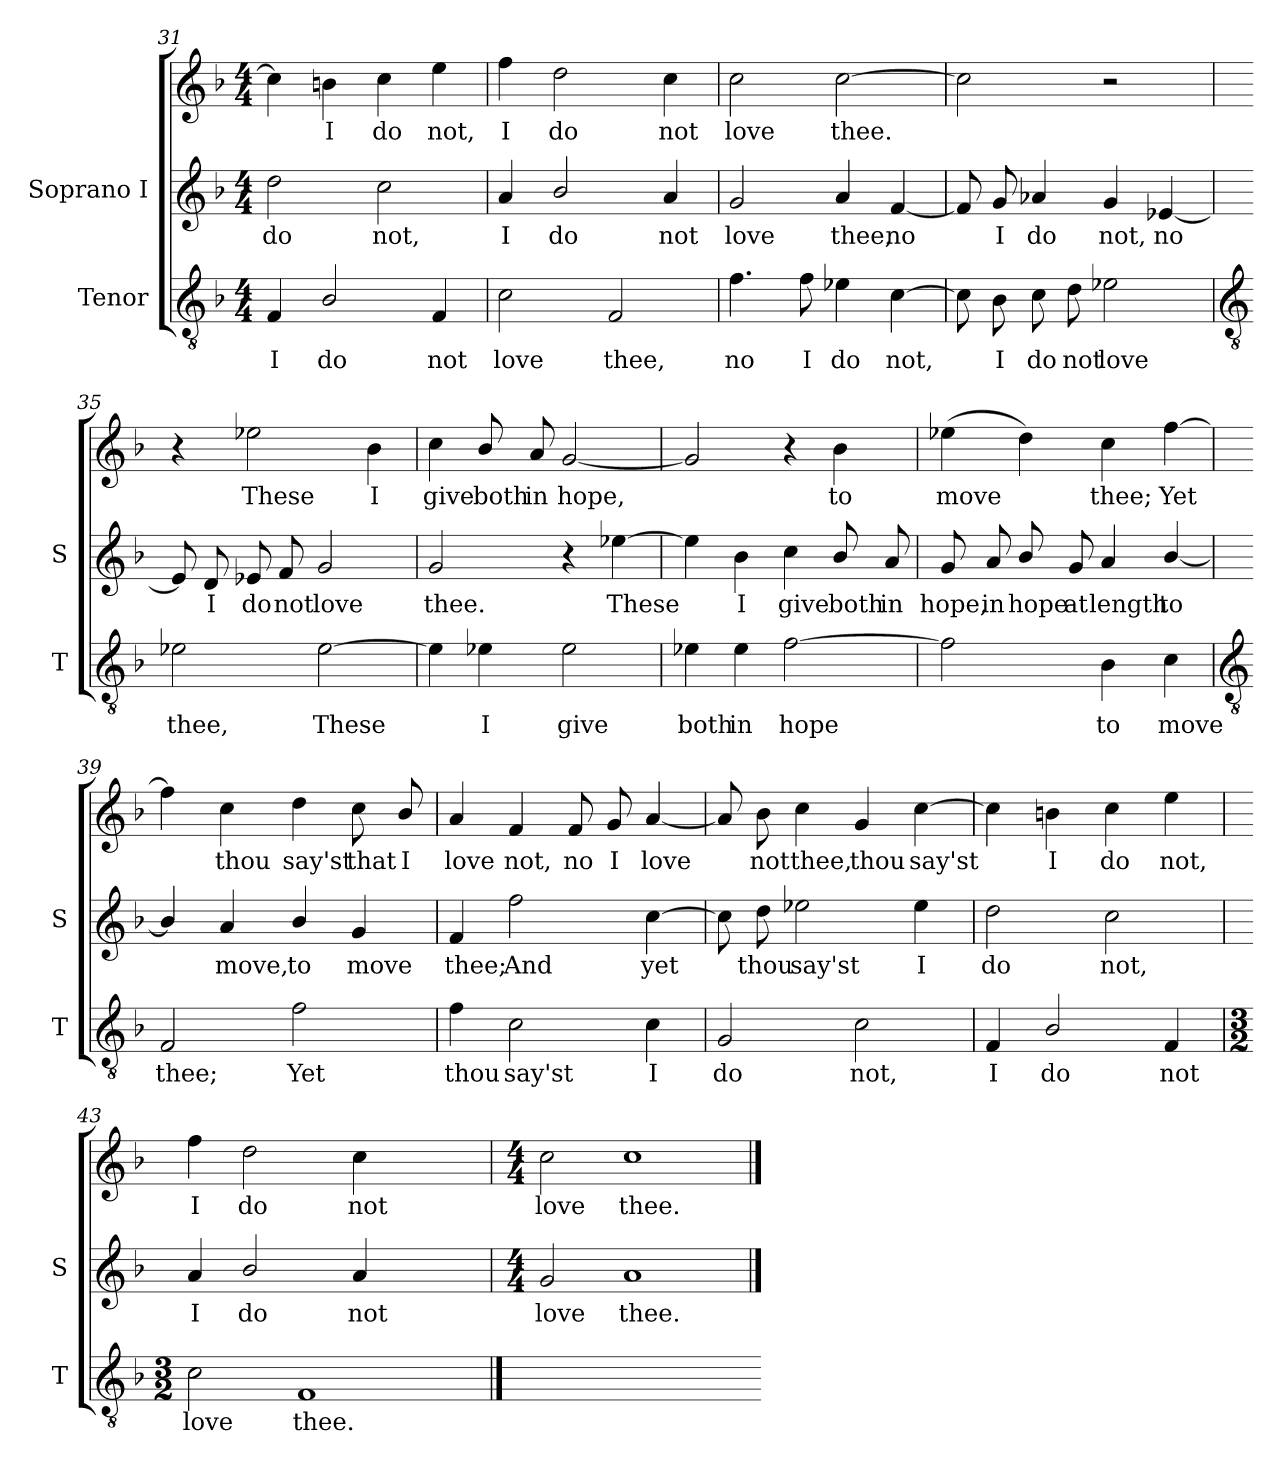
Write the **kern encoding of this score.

**kern	**text	**kern	**text	**kern	**text
*part2	*part2	*part1	*part1	*part1	*part1
*staff3	*staff3	*staff2	*staff2	*staff1	*staff1
*I"Tenor	*	*I"Soprano I	*	*	*
*I'T	*	*I'S	*	*	*
*clefGv2	*	*clefG2	*	*clefG2	*
*k[b-]	*	*k[b-]	*	*k[b-]	*
*F:	*	*F:	*	*F:	*
*M4/4	*	*M4/4	*	*M4/4	*
=31	=31	=31	=31	=31	=31
!	!LO:LY:b	!	!LO:LY:b	!	!
4F	I	2dd	do	4cc]	.
!	!LO:LY:b	!	!	!	!LO:LY:b
2B-/	do	.	.	4bn	I
!	!	!	!LO:LY:b	!	!LO:LY:b
.	.	2cc	not,	4cc	do
!	!LO:LY:b	!	!	!	!LO:LY:b
4F	not	.	.	4ee	not,
=32	=32	=32	=32	=32	=32
!	!LO:LY:b	!	!LO:LY:b	!	!LO:LY:b
2c	love	4a	I	4ff	I
!	!	!	!LO:LY:b	!	!LO:LY:b
.	.	2b-/	do	2dd	do
!	!LO:LY:b	!	!	!	!
2F	thee,	.	.	.	.
!	!	!	!LO:LY:b	!	!LO:LY:b
.	.	4a	not	4cc	not
=33	=33	=33	=33	=33	=33
!	!LO:LY:b	!	!LO:LY:b	!	!LO:LY:b
4.f	no	2g	love	2cc	love
!	!LO:LY:b	!	!	!	!
8f	I	.	.	.	.
!	!LO:LY:b	!	!LO:LY:b	!	!LO:LY:b
4e-X	do	4a	thee,	[2cc	thee.
!	!LO:LY:b	!	!LO:LY:b	!	!
[4c	not,	[4f	no	.	.
=34	=34	=34	=34	=34	=34
8c]	.	8f]	.	2cc]	.
!	!LO:LY:b	!	!LO:LY:b	!	!
8B-	I	8g	I	.	.
!	!LO:LY:b	!	!LO:LY:b	!	!
8c	do	4a-X	do	.	.
!	!LO:LY:b	!	!	!	!
8d	not	.	.	.	.
!	!LO:LY:b	!	!LO:LY:b	!	!
2e-X	love	4g	not,	2r	.
!	!	!	!LO:LY:b	!	!
.	.	[4e-X	no	.	.
!!LO:LB:g=z
=35	=35	=35	=35	=35	=35
*clefGv2	*	*	*	*	*
!	!LO:LY:b	!	!	!	!
2e-X	thee,	8e-]	.	4r	.
!	!	!	!LO:LY:b	!	!
.	.	8d	I	.	.
!	!	!	!LO:LY:b	!	!LO:LY:b
.	.	8e-	do	2ee-X	These
!	!	!	!LO:LY:b	!	!
.	.	8f	not	.	.
!	!LO:LY:b	!	!LO:LY:b	!	!
[2e-	These	2g	love	.	.
!	!	!	!	!	!LO:LY:b
.	.	.	.	4b-	I
!!LO:LB:g=z
=36	=36	=36	=36	=36	=36
!	!	!	!LO:LY:b	!	!LO:LY:b
4e-]	.	2g	thee.	4cc	give
!	!LO:LY:b	!	!	!	!LO:LY:b
4e-	I	.	.	8b-/	both
!	!	!	!	!	!LO:LY:b
.	.	.	.	8a	in
!	!LO:LY:b	!	!	!	!LO:LY:b
2e-	give	4r	.	[2g	hope,
!	!	!	!LO:LY:b	!	!
.	.	[4ee-X	These	.	.
=37	=37	=37	=37	=37	=37
!	!LO:LY:b	!	!	!	!
4e-X	both	4ee-]	.	2g]	.
!	!LO:LY:b	!	!LO:LY:b	!	!
4e-	in	4b-	I	.	.
!	!LO:LY:b	!	!LO:LY:b	!	!
[2f	hope	4cc	give	4r	.
!	!	!	!LO:LY:b	!	!LO:LY:b
.	.	8b-/	both	4b-	to
!	!	!	!LO:LY:b	!	!
.	.	8a	in	.	.
=38	=38	=38	=38	=38	=38
!	!	!	!LO:LY:b	!	!LO:LY:b
2f]	.	8g	hope,	(>4ee-X	move
!	!	!	!LO:LY:b	!	!
.	.	8a	in	.	.
!	!	!	!LO:LY:b	!	!
.	.	8b-/	hope	4dd)	.
!	!	!	!LO:LY:b	!	!
.	.	8g	at	.	.
!	!LO:LY:b	!	!LO:LY:b	!	!LO:LY:b
4B-	to	4a	length	4cc	thee;
!	!LO:LY:b	!	!LO:LY:b	!	!LO:LY:b
4c	move	[4b-/	to	[4ff	Yet
!!LO:LB:g=z
=39	=39	=39	=39	=39	=39
*clefGv2	*	*	*	*	*
!	!LO:LY:b	!	!	!	!
2F	thee;	4b-/]	.	4ff]	.
!	!	!	!LO:LY:b	!	!LO:LY:b
.	.	4a	move,	4cc	thou
!	!LO:LY:b	!	!LO:LY:b	!	!LO:LY:b
2f	Yet	4b-/	to	4dd	say'st
!	!	!	!LO:LY:b	!	!LO:LY:b
.	.	4g	move	8cc	that
!	!	!	!	!	!LO:LY:b
.	.	.	.	8b-/	I
!!LO:LB:g=z
=40	=40	=40	=40	=40	=40
!	!LO:LY:b	!	!LO:LY:b	!	!LO:LY:b
4f	thou	4f	thee;	4a	love
!	!LO:LY:b	!	!LO:LY:b	!	!LO:LY:b
2c	say'st	2ff	And	4f	not,
!	!	!	!	!	!LO:LY:b
.	.	.	.	8f	no
!	!	!	!	!	!LO:LY:b
.	.	.	.	8g	I
!	!LO:LY:b	!	!LO:LY:b	!	!LO:LY:b
4c	I	[4cc	yet	[4a	love
=41	=41	=41	=41	=41	=41
!	!LO:LY:b	!	!	!	!
2G	do	8cc]	.	8a]	.
!	!	!	!LO:LY:b	!	!LO:LY:b
.	.	8dd	thou	8b-	not
!	!	!	!LO:LY:b	!	!LO:LY:b
.	.	2ee-X	say'st	4cc	thee,
!	!LO:LY:b	!	!	!	!LO:LY:b
2c	not,	.	.	4g	thou
!	!	!	!LO:LY:b	!	!LO:LY:b
.	.	4ee-	I	[4cc	say'st
=42	=42	=42	=42	=42	=42
!	!LO:LY:b	!	!LO:LY:b	!	!
4F	I	2dd	do	4cc]	.
!	!LO:LY:b	!	!	!	!LO:LY:b
2B-/	do	.	.	4bn	I
!	!	!	!LO:LY:b	!	!LO:LY:b
.	.	2cc	not,	4cc	do
!	!LO:LY:b	!	!	!	!LO:LY:b
4F	not	.	.	4ee	not,
=43	=43	=43	=43	=43	=43
*M3/2	*	*	*	*	*
!	!LO:LY:b	!	!LO:LY:b	!	!LO:LY:b
2c	love	4a	I	4ff	I
!	!	!	!LO:LY:b	!	!LO:LY:b
.	.	2b-/	do	2dd	do
!	!LO:LY:b	!	!	!	!
1F	thee.	.	.	.	.
!	!	!	!LO:LY:b	!	!LO:LY:b
.	.	4a	not	4cc	not
.	.	2ryy	.	2ryy	.
==44	=44	=44	=44	=44	=44
*	*	*M4/4	*	*M4/4	*
!	!	!	!LO:LY:b	!	!LO:LY:b
1.ryy	.	2g	love	2cc	love
!	!	!	!LO:LY:b	!	!LO:LY:b
.	.	1a	thee.	1cc	thee.
=	==	==	==	==	==
*-	*-	*-	*-	*-	*-
